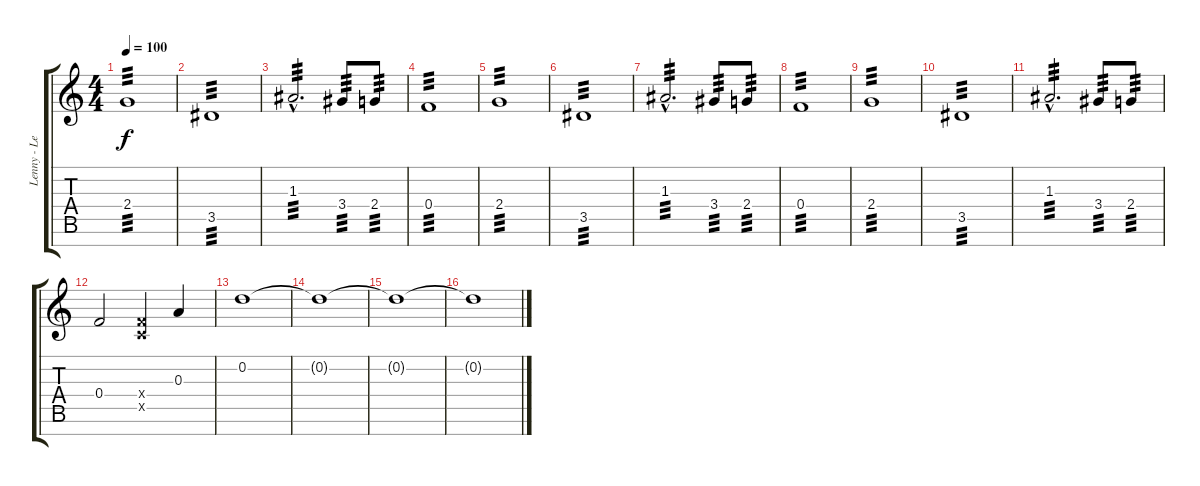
\track ("Lenny - Lead Guitar" "Lenny - Le") {instrument overdrivenguitar}
\staff {score tabs}
\tuning (G4 D4 A3 F3 C3 G2 C2) {hide}
\ts (4 4)
\tempo 100
\clef g2
\ks c
2.4.1{tp 3 dy f} |
3.5.1{tp 3} |
1.3{hac}.2{d tp 3} 3.4.8{tp 3} 2.4.8{tp 3} |
0.4.1{tp 3} |
2.4.1{tp 3} |
3.5.1{tp 3} |
1.3{hac}.2{d tp 3} 3.4.8{tp 3} 2.4.8{tp 3} |
0.4.1{tp 3} |
2.4.1{tp 3} |
3.5.1{tp 3} |
1.3{hac}.2{d tp 3} 3.4.8{tp 3} 2.4.8{tp 3} |
0.4.2 (0.4{x} 0.5{x}).4 0.3.4 |
0.2.1 |
0.2{t}.1 |
0.2{t}.1 |
0.2{t}.1
